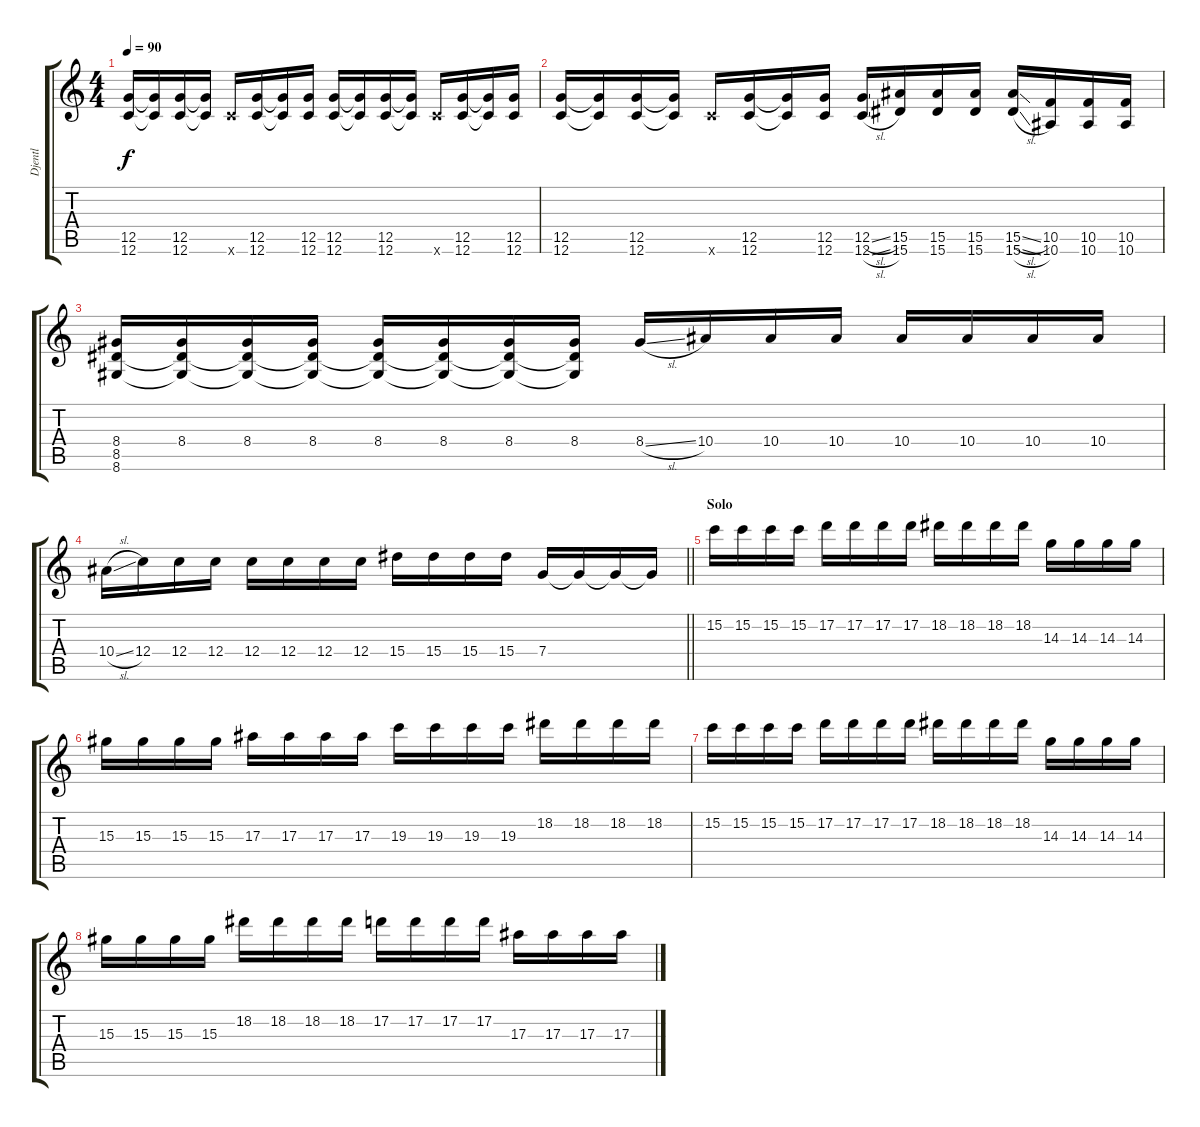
\track ("Djentl" "Djentl") {instrument overdrivenguitar}
\staff {score tabs}
\tuning (D4 A3 F3 C3 G2 C2) {hide}
\ts (4 4)
\tempo 90
\clef g2
\ks c
(12.5 12.6).16{dy f} (12.5{t} 12.6{t}).16 (12.5 12.6).16 (12.5{t} 12.6{t}).16 12.6{x}.16 (12.5 12.6).16 (12.5{t} 12.6{t}).16 (12.5 12.6).16 (12.5 12.6).16 (12.5{t} 12.6{t}).16 (12.5 12.6).16 (12.5{t} 12.6{t}).16 12.6{x}.16 (12.5 12.6).16 (12.5{t} 12.6{t}).16 (12.5 12.6).16 |
(12.5 12.6).16 (12.5{t} 12.6{t}).16 (12.5 12.6).16 (12.5{t} 12.6{t}).16 12.6{x}.16 (12.5 12.6).16 (12.5{t} 12.6{t}).16 (12.5 12.6).16 (12.5{sl} 12.6{sl}).16 (15.5 15.6).16 (15.5 15.6).16 (15.5 15.6).16 (15.5{sl} 15.6{sl}).16 (10.5 10.6).16 (10.5 10.6).16 (10.5 10.6).16 |
(8.4 8.5 8.6).16 (8.4 8.5{t} 8.6{t}).16 (8.4 8.5{t} 8.6{t}).16 (8.4 8.5{t} 8.6{t}).16 (8.4 8.5{t} 8.6{t}).16 (8.4 8.5{t} 8.6{t}).16 (8.4 8.5{t} 8.6{t}).16 (8.4 8.5{t} 8.6{t}).16 8.4{sl}.16 10.4.16 10.4.16 10.4.16 10.4.16 10.4.16 10.4.16 10.4.16 |
\barLineRight lightlight
10.4{sl}.16 12.4.16 12.4.16 12.4.16 12.4.16 12.4.16 12.4.16 12.4.16 15.4.16 15.4.16 15.4.16 15.4.16 7.4.16 7.4{t}.16 7.4{t}.16 7.4{t}.16 |
\section ("" "Solo")
15.2.16 15.2.16 15.2.16 15.2.16 17.2.16 17.2.16 17.2.16 17.2.16 18.2.16 18.2.16 18.2.16 18.2.16 14.3.16 14.3.16 14.3.16 14.3.16 |
15.3.16 15.3.16 15.3.16 15.3.16 17.3.16 17.3.16 17.3.16 17.3.16 19.3.16 19.3.16 19.3.16 19.3.16 18.2.16 18.2.16 18.2.16 18.2.16 |
15.2.16 15.2.16 15.2.16 15.2.16 17.2.16 17.2.16 17.2.16 17.2.16 18.2.16 18.2.16 18.2.16 18.2.16 14.3.16 14.3.16 14.3.16 14.3.16 |
15.3.16 15.3.16 15.3.16 15.3.16 18.2.16 18.2.16 18.2.16 18.2.16 17.2.16 17.2.16 17.2.16 17.2.16 17.3.16 17.3.16 17.3.16 17.3.16
